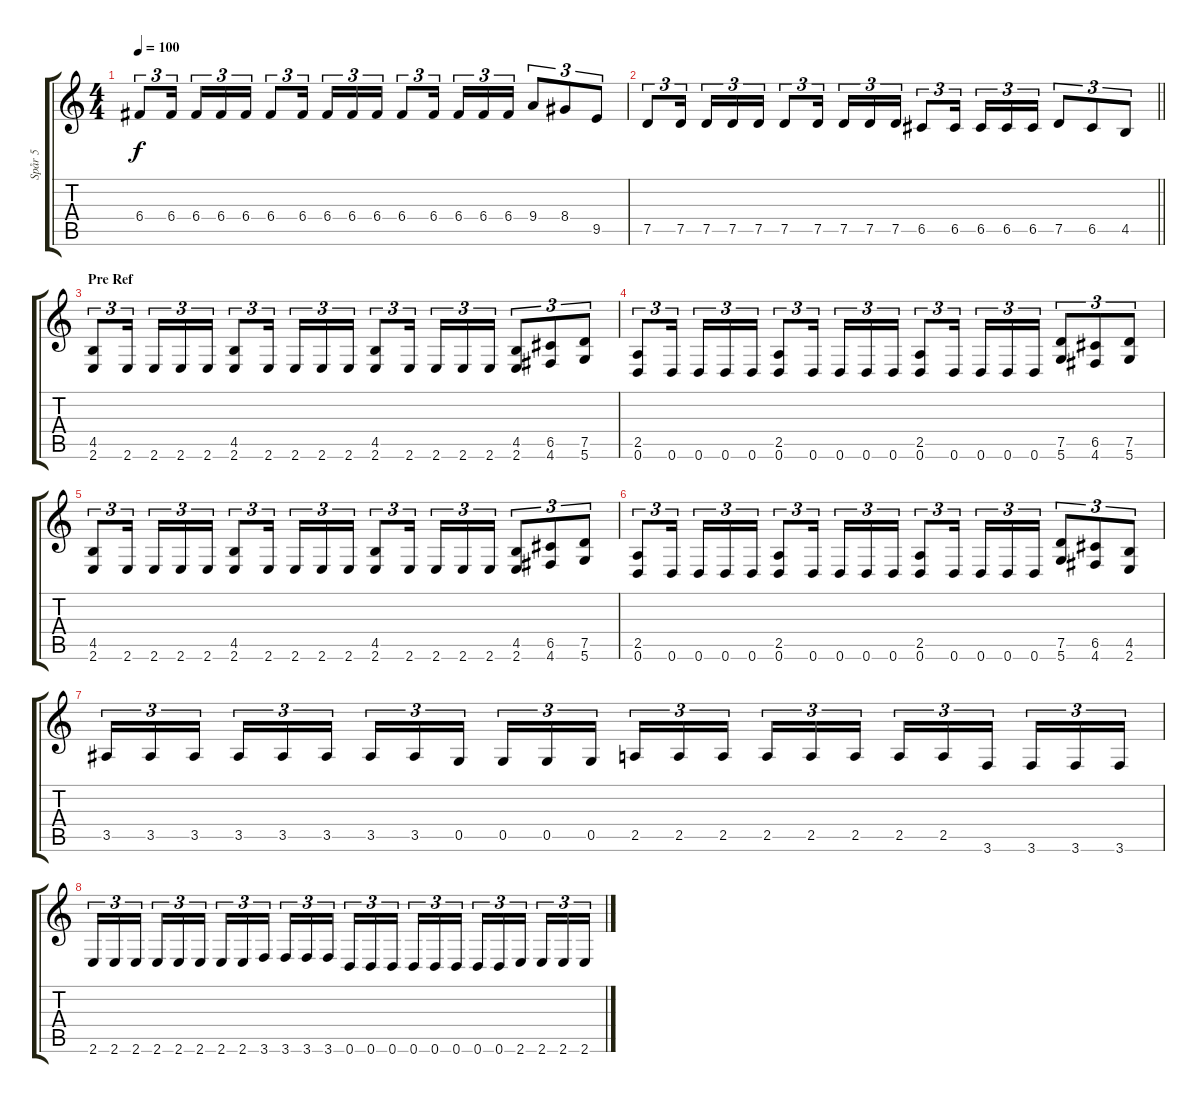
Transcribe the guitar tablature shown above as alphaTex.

\track ("Spår 5" "Spår 5") {solo instrument distortionguitar}
\staff {score tabs}
\tuning (D4 A3 F3 C3 G2 D2) {hide}
\ts (4 4)
\tempo 100
\clef g2
\ks c
6.4.8{tu (3 2) dy f} 6.4.16{tu (3 2) beam splitsecondary} 6.4.16{tu (3 2)} 6.4.16{tu (3 2)} 6.4.16{tu (3 2)} 6.4.8{tu (3 2)} 6.4.16{tu (3 2) beam splitsecondary} 6.4.16{tu (3 2)} 6.4.16{tu (3 2)} 6.4.16{tu (3 2)} 6.4.8{tu (3 2)} 6.4.16{tu (3 2) beam splitsecondary} 6.4.16{tu (3 2)} 6.4.16{tu (3 2)} 6.4.16{tu (3 2)} 9.4.8{tu (3 2)} 8.4.8{tu (3 2)} 9.5.8{tu (3 2)} |
\barLineRight lightlight
7.5.8{tu (3 2)} 7.5.16{tu (3 2) beam splitsecondary} 7.5.16{tu (3 2)} 7.5.16{tu (3 2)} 7.5.16{tu (3 2)} 7.5.8{tu (3 2)} 7.5.16{tu (3 2) beam splitsecondary} 7.5.16{tu (3 2)} 7.5.16{tu (3 2)} 7.5.16{tu (3 2)} 6.5.8{tu (3 2)} 6.5.16{tu (3 2) beam splitsecondary} 6.5.16{tu (3 2)} 6.5.16{tu (3 2)} 6.5.16{tu (3 2)} 7.5.8{tu (3 2)} 6.5.8{tu (3 2)} 4.5.8{tu (3 2)} |
\section ("" "Pre Ref")
(4.5 2.6).8{tu (3 2)} 2.6.16{tu (3 2) beam splitsecondary} 2.6.16{tu (3 2)} 2.6.16{tu (3 2)} 2.6.16{tu (3 2)} (4.5 2.6).8{tu (3 2)} 2.6.16{tu (3 2) beam splitsecondary} 2.6.16{tu (3 2)} 2.6.16{tu (3 2)} 2.6.16{tu (3 2)} (4.5 2.6).8{tu (3 2)} 2.6.16{tu (3 2) beam splitsecondary} 2.6.16{tu (3 2)} 2.6.16{tu (3 2)} 2.6.16{tu (3 2)} (4.5 2.6).8{tu (3 2)} (6.5 4.6).8{tu (3 2)} (7.5 5.6).8{tu (3 2)} |
(2.5 0.6).8{tu (3 2)} 0.6.16{tu (3 2) beam splitsecondary} 0.6.16{tu (3 2)} 0.6.16{tu (3 2)} 0.6.16{tu (3 2)} (2.5 0.6).8{tu (3 2)} 0.6.16{tu (3 2) beam splitsecondary} 0.6.16{tu (3 2)} 0.6.16{tu (3 2)} 0.6.16{tu (3 2)} (2.5 0.6).8{tu (3 2)} 0.6.16{tu (3 2) beam splitsecondary} 0.6.16{tu (3 2)} 0.6.16{tu (3 2)} 0.6.16{tu (3 2)} (7.5 5.6).8{tu (3 2)} (6.5 4.6).8{tu (3 2)} (7.5 5.6).8{tu (3 2)} |
(4.5 2.6).8{tu (3 2)} 2.6.16{tu (3 2) beam splitsecondary} 2.6.16{tu (3 2)} 2.6.16{tu (3 2)} 2.6.16{tu (3 2)} (4.5 2.6).8{tu (3 2)} 2.6.16{tu (3 2) beam splitsecondary} 2.6.16{tu (3 2)} 2.6.16{tu (3 2)} 2.6.16{tu (3 2)} (4.5 2.6).8{tu (3 2)} 2.6.16{tu (3 2) beam splitsecondary} 2.6.16{tu (3 2)} 2.6.16{tu (3 2)} 2.6.16{tu (3 2)} (4.5 2.6).8{tu (3 2)} (6.5 4.6).8{tu (3 2)} (7.5 5.6).8{tu (3 2)} |
(2.5 0.6).8{tu (3 2)} 0.6.16{tu (3 2) beam splitsecondary} 0.6.16{tu (3 2)} 0.6.16{tu (3 2)} 0.6.16{tu (3 2)} (2.5 0.6).8{tu (3 2)} 0.6.16{tu (3 2) beam splitsecondary} 0.6.16{tu (3 2)} 0.6.16{tu (3 2)} 0.6.16{tu (3 2)} (2.5 0.6).8{tu (3 2)} 0.6.16{tu (3 2) beam splitsecondary} 0.6.16{tu (3 2)} 0.6.16{tu (3 2)} 0.6.16{tu (3 2)} (7.5 5.6).8{tu (3 2)} (6.5 4.6).8{tu (3 2)} (4.5 2.6).8{tu (3 2)} |
3.5.16{tu (3 2)} 3.5.16{tu (3 2)} 3.5.16{tu (3 2) beam splitsecondary} 3.5.16{tu (3 2)} 3.5.16{tu (3 2)} 3.5.16{tu (3 2)} 3.5.16{tu (3 2)} 3.5.16{tu (3 2)} 0.5.16{tu (3 2) beam splitsecondary} 0.5.16{tu (3 2)} 0.5.16{tu (3 2)} 0.5.16{tu (3 2)} 2.5.16{tu (3 2)} 2.5.16{tu (3 2)} 2.5.16{tu (3 2) beam splitsecondary} 2.5.16{tu (3 2)} 2.5.16{tu (3 2)} 2.5.16{tu (3 2)} 2.5.16{tu (3 2)} 2.5.16{tu (3 2)} 3.6.16{tu (3 2) beam splitsecondary} 3.6.16{tu (3 2)} 3.6.16{tu (3 2)} 3.6.16{tu (3 2)} |
2.6.16{tu (3 2)} 2.6.16{tu (3 2)} 2.6.16{tu (3 2) beam splitsecondary} 2.6.16{tu (3 2)} 2.6.16{tu (3 2)} 2.6.16{tu (3 2)} 2.6.16{tu (3 2)} 2.6.16{tu (3 2)} 3.6.16{tu (3 2) beam splitsecondary} 3.6.16{tu (3 2)} 3.6.16{tu (3 2)} 3.6.16{tu (3 2)} 0.6.16{tu (3 2)} 0.6.16{tu (3 2)} 0.6.16{tu (3 2) beam splitsecondary} 0.6.16{tu (3 2)} 0.6.16{tu (3 2)} 0.6.16{tu (3 2)} 0.6.16{tu (3 2)} 0.6.16{tu (3 2)} 2.6.16{tu (3 2) beam splitsecondary} 2.6.16{tu (3 2)} 2.6.16{tu (3 2)} 2.6.16{tu (3 2)}
